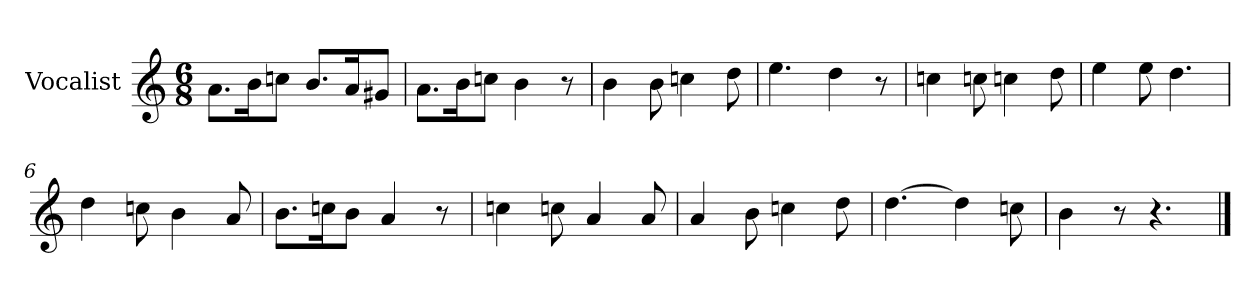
**kern
*part1
*staff1
*I"Vocalist
*k[]
*a:
*M6/8
=
8.aL
16bK
8ccnJ
8.bL
16aK
8g#XJ
=1
8.aL
16bK
8ccnJ
4b
8r
=2
4b
8b
4ccn
8dd
=3
4.ee
4dd
8r
=4
4ccn
8ccn
4ccn
8dd
=5
4ee
8ee
4.dd
=6
4dd
8ccn
4b
8a
=7
8.bL
16ccnK
8bJ
4a
8r
=8
4ccn
8ccn
4a
8a
=9
4a
8b
4ccn
8dd
=10
[4.dd
4dd]
8ccn
=11
4b
8r
4.r
==
*-
